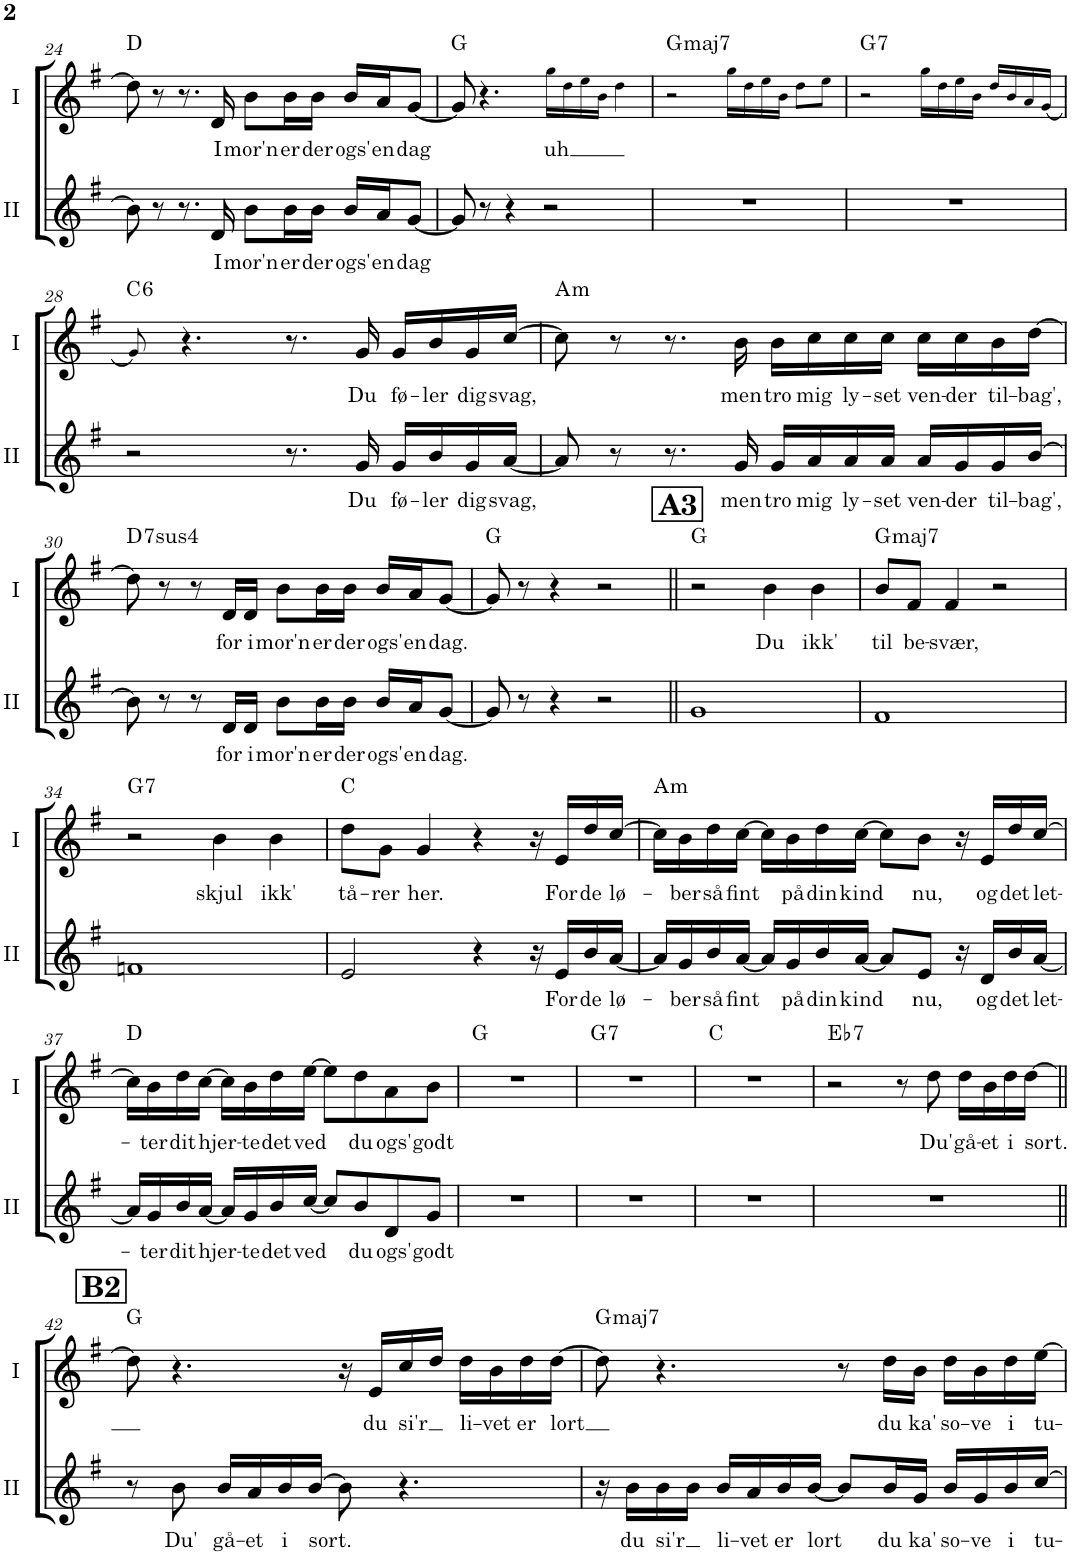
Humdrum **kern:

**kern	**text	**kern	**text	**harte
*part2	*part2	*part1	*part1	*part1
*staff2	*staff2	*staff1	*staff1	*
*I"II	*	*I"I	*	*
*I'II	*	*I'I	*	*
!!LO:PB:g=z
*clefG2	*	*clefG2	*	*
*k[f#]	*	*k[f#]	*	*
*M4/4	*	*M4/4	*	*
=24	=24	=24	=24	=24
8b\]	.	8dd\]	.	D:maj
8r	.	8r	.	.
8.r	.	8.r	.	.
!	!LO:LY:b	!	!LO:LY:b	!
16d/	I	16d/	I	.
!	!LO:LY:b	!	!LO:LY:b	!
8b\L	mor'n	8b\L	mor'n	.
!	!LO:LY:b	!	!LO:LY:b	!
16b\L	er	16b\L	er	.
!	!LO:LY:b	!	!LO:LY:b	!
16b\JJ	der	16b\JJ	der	.
!	!LO:LY:b	!	!LO:LY:b	!
16b/LL	ogs'	16b/LL	ogs'	.
!	!LO:LY:b	!	!LO:LY:b	!
16a/J	en	16a/J	en	.
!	!LO:LY:b	!	!LO:LY:b	!
[8g/J	dag	[8g/J	dag	.
=25	=25	=25	=25	=25
8g/]	.	8g/]	.	G:maj
8r	.	4.r	.	.
4r	.	.	.	.
!	!	!	!LO:LY:b	!
2r	.	16gg!\LL	uh	.
.	.	16dd!\	.	.
.	.	16ee!\	.	.
.	.	16b!\JJ	.	.
.	.	4dd!\	.	.
=26	=26	=26	=26	=26
!	!	!	!	!LO:H:kt=maj7
1r	.	2r	.	G:maj7
.	.	16gg!\LL	.	.
.	.	16dd!\	.	.
.	.	16ee!\	.	.
.	.	16b!\JJ	.	.
.	.	8dd!\L	.	.
.	.	8ee!\J	.	.
=27	=27	=27	=27	=27
!	!	!	!	!LO:H:kt=7
1r	.	2r	.	G:7
.	.	16gg!\LL	.	.
.	.	16dd!\	.	.
.	.	16ee!\	.	.
.	.	16b!\JJ	.	.
.	.	16dd!/LL	.	.
.	.	16b!/	.	.
.	.	16a!/	.	.
.	.	[16g!/JJ	.	.
!!LO:LB:g=z
=28	=28	=28	=28	=28
!	!	!	!	!LO:H:kt=6
2r	.	8g!/]	.	C:maj6
.	.	4.r	.	.
8.r	.	8.r	.	.
!	!LO:LY:b	!	!LO:LY:b	!
16g/	Du	16g/	Du	.
!	!LO:LY:b	!	!LO:LY:b	!
16g/LL	fø-	16g/LL	fø-	.
!	!LO:LY:b	!	!LO:LY:b	!
16b/	-ler	16b/	-ler	.
!	!LO:LY:b	!	!LO:LY:b	!
16g/	dig	16g/	dig	.
!	!LO:LY:b	!	!LO:LY:b	!
[16a/JJ	svag,	[16cc/JJ	svag,	.
=29	=29	=29	=29	=29
!	!	!	!	!LO:H:kt=m
8a/]	.	8cc\]	.	A:min
8r	.	8r	.	.
8.r	.	8.r	.	.
!	!LO:LY:b	!	!LO:LY:b	!
16g/	men	16b\	men	.
!	!LO:LY:b	!	!LO:LY:b	!
16g/LL	tro	16b\LL	tro	.
!	!LO:LY:b	!	!LO:LY:b	!
16a/	mig	16cc\	mig	.
!	!LO:LY:b	!	!LO:LY:b	!
16a/	ly-	16cc\	ly-	.
!	!LO:LY:b	!	!LO:LY:b	!
16a/JJ	-set	16cc\JJ	-set	.
!	!LO:LY:b	!	!LO:LY:b	!
16a/LL	ven-	16cc\LL	ven-	.
!	!LO:LY:b	!	!LO:LY:b	!
16g/	-der	16cc\	-der	.
!	!LO:LY:b	!	!LO:LY:b	!
16g/	til-	16b\	til-	.
!	!LO:LY:b	!	!LO:LY:b	!
[16b/JJ	-bag',	[16dd\JJ	-bag',	.
!!LO:LB:g=z
=30	=30	=30	=30	=30
!	!	!	!	!LO:H:kt=74
8b\]	.	8dd\]	.	D:sus4(7)
8r	.	8r	.	.
8r	.	8r	.	.
!	!LO:LY:b	!	!LO:LY:b	!
16d/LL	for	16d/LL	for	.
!	!LO:LY:b	!	!LO:LY:b	!
16d/JJ	i	16d/JJ	i	.
!	!LO:LY:b	!	!LO:LY:b	!
8b\L	mor'n	8b\L	mor'n	.
!	!LO:LY:b	!	!LO:LY:b	!
16b\L	er	16b\L	er	.
!	!LO:LY:b	!	!LO:LY:b	!
16b\JJ	der	16b\JJ	der	.
!	!LO:LY:b	!	!LO:LY:b	!
16b/LL	ogs'	16b/LL	ogs'	.
!	!LO:LY:b	!	!LO:LY:b	!
16a/J	en	16a/J	en	.
!	!LO:LY:b	!	!LO:LY:b	!
[8g/J	dag.	[8g/J	dag.	.
=31	=31	=31	=31	=31
8g/]	.	8g/]	.	G:maj
8r	.	8r	.	.
4r	.	4r	.	.
2r	.	2r	.	.
!!LO:REH:place=s1:a:B:cj:fs=14:t=A3
=32||	=32||	=32||	=32||	=32||
1g	.	2r	.	G:maj
!	!	!	!LO:LY:b	!
.	.	4b\	Du	.
!	!	!	!LO:LY:b	!
.	.	4b\	ikk'	.
=33	=33	=33	=33	=33
!	!	!	!LO:LY:b	!LO:H:kt=maj7
1f#	.	8b/L	til	G:maj7
!	!	!	!LO:LY:b	!
.	.	8f#/J	be-	.
!	!	!	!LO:LY:b	!
.	.	4f#/	-svær,	.
.	.	2r	.	.
!!LO:LB:g=z
=34	=34	=34	=34	=34
!	!	!	!	!LO:H:kt=7
1fn	.	2r	.	G:7
!	!	!	!LO:LY:b	!
.	.	4b\	skjul	.
!	!	!	!LO:LY:b	!
.	.	4b\	ikk'	.
=35	=35	=35	=35	=35
!	!	!	!LO:LY:b	!
2e/	.	8dd\L	tå-	C:maj
!	!	!	!LO:LY:b	!
.	.	8g\J	-rer	.
!	!	!	!LO:LY:b	!
.	.	4g/	her.	.
4r	.	4r	.	.
16r	.	16r	.	.
!	!LO:LY:b	!	!LO:LY:b	!
16e/LL	For	16e/LL	For	.
!	!LO:LY:b	!	!LO:LY:b	!
16b/	de	16dd/	de	.
!	!LO:LY:b	!	!LO:LY:b	!
[16a/JJ	lø-	[16cc/JJ	lø-	.
=36	=36	=36	=36	=36
!	!	!	!	!LO:H:kt=m
16a/LL]	.	16cc\LL]	.	A:min
!	!LO:LY:b	!	!LO:LY:b	!
16g/	-ber	16b\	-ber	.
!	!LO:LY:b	!	!LO:LY:b	!
16b/	så	16dd\	så	.
!	!LO:LY:b	!	!LO:LY:b	!
[16a/JJ	fint	[16cc\JJ	fint	.
16a/LL]	.	16cc\LL]	.	.
!	!LO:LY:b	!	!LO:LY:b	!
16g/	på	16b\	på	.
!	!LO:LY:b	!	!LO:LY:b	!
16b/	din	16dd\	din	.
!	!LO:LY:b	!	!LO:LY:b	!
[16a/JJ	kind	[16cc\JJ	kind	.
8a/L]	.	8cc\L]	.	.
!	!LO:LY:b	!	!LO:LY:b	!
8e/J	nu,	8b\J	nu,	.
16r	.	16r	.	.
!	!LO:LY:b	!	!LO:LY:b	!
16d/LL	og	16e/LL	og	.
!	!LO:LY:b	!	!LO:LY:b	!
16b/	det	16dd/	det	.
!	!LO:LY:b	!	!LO:LY:b	!
[16a/JJ	let-	[16cc/JJ	let-	.
!!LO:LB:g=z
=37	=37	=37	=37	=37
16a/LL]	.	16cc\LL]	.	D:maj
!	!LO:LY:b	!	!LO:LY:b	!
16g/	-ter	16b\	-ter	.
!	!LO:LY:b	!	!LO:LY:b	!
16b/	dit	16dd\	dit	.
!	!LO:LY:b	!	!LO:LY:b	!
[16a/JJ	hjer-	[16cc\JJ	hjer-	.
16a/LL]	.	16cc\LL]	.	.
!	!LO:LY:b	!	!LO:LY:b	!
16g/	-te	16b\	-te	.
!	!LO:LY:b	!	!LO:LY:b	!
16b/	det	16dd\	det	.
!	!LO:LY:b	!	!LO:LY:b	!
[16cc/JJ	ved	[16ee\JJ	ved	.
8cc/L]	.	8ee\L]	.	.
!	!LO:LY:b	!	!LO:LY:b	!
8b/	du	8dd\	du	.
!	!LO:LY:b	!	!LO:LY:b	!
8d/	ogs'	8a\	ogs'	.
!	!LO:LY:b	!	!LO:LY:b	!
8g/J	godt	8b\J	godt	.
=38	=38	=38	=38	=38
1r	.	1r	.	G:maj
=39	=39	=39	=39	=39
!	!	!	!	!LO:H:kt=7
1r	.	1r	.	G:7
=40	=40	=40	=40	=40
1r	.	1r	.	C:maj
=41	=41	=41	=41	=41
!	!	!	!	!LO:H:kt=7
1r	.	2r	.	Eb:7
.	.	8r	.	.
!	!	!	!LO:LY:b	!
.	.	8dd\	Du'	.
!	!	!	!LO:LY:b	!
.	.	16dd\LL	gå-	.
!	!	!	!LO:LY:b	!
.	.	16b\	-et	.
!	!	!	!LO:LY:b	!
.	.	16dd\	i	.
!	!	!	!LO:LY:b	!
.	.	[16dd\JJ	sort.	.
!!LO:LB:g=z
!!LO:REH:place=s1:a:B:cj:fs=14:t=B2
=42||	=42||	=42||	=42||	=42||
8r	.	8dd\]	.	G:maj
!	!LO:LY:b	!	!	!
8b\	Du'	4.r	.	.
!	!LO:LY:b	!	!	!
16b/LL	gå-	.	.	.
!	!LO:LY:b	!	!	!
16a/	-et	.	.	.
!	!LO:LY:b	!	!	!
16b/	i	.	.	.
!	!LO:LY:b	!	!	!
[16b/JJ	sort.	.	.	.
8b\]	.	16r	.	.
!	!	!	!LO:LY:b	!
.	.	16e/LL	du	.
!	!	!	!LO:LY:b	!
4.r	.	16cc/	si'r	.
.	.	16dd/JJ	.	.
!	!	!	!LO:LY:b	!
.	.	16dd\LL	li-	.
!	!	!	!LO:LY:b	!
.	.	16b\	-vet	.
!	!	!	!LO:LY:b	!
.	.	16dd\	er	.
!	!	!	!LO:LY:b	!
.	.	[16dd\JJ	lort	.
=43	=43	=43	=43	=43
!	!	!	!	!LO:H:kt=maj7
16r	.	8dd\]	.	G:maj7
!	!LO:LY:b	!	!	!
16b\LL	du	.	.	.
!	!LO:LY:b	!	!	!
16b\	si'r	4.r	.	.
16b\JJ	.	.	.	.
!	!LO:LY:b	!	!	!
16b/LL	li-	.	.	.
!	!LO:LY:b	!	!	!
16a/	-vet	.	.	.
!	!LO:LY:b	!	!	!
16b/	er	.	.	.
!	!LO:LY:b	!	!	!
[16b/JJ	lort	.	.	.
8b/L]	.	8r	.	.
!	!LO:LY:b	!	!LO:LY:b	!
16b/L	du	16dd\LL	du	.
!	!LO:LY:b	!	!LO:LY:b	!
16g/JJ	ka'	16b\JJ	ka'	.
!	!LO:LY:b	!	!LO:LY:b	!
16b/LL	so-	16dd\LL	so-	.
!	!LO:LY:b	!	!LO:LY:b	!
16g/	-ve	16b\	-ve	.
!	!LO:LY:b	!	!LO:LY:b	!
16b/	i	16dd\	i	.
!	!LO:LY:b	!	!LO:LY:b	!
[16cc/JJ	tu-	[16ee\JJ	tu-	.
=	=	=	=	=
*-	*-	*-	*-	*-
